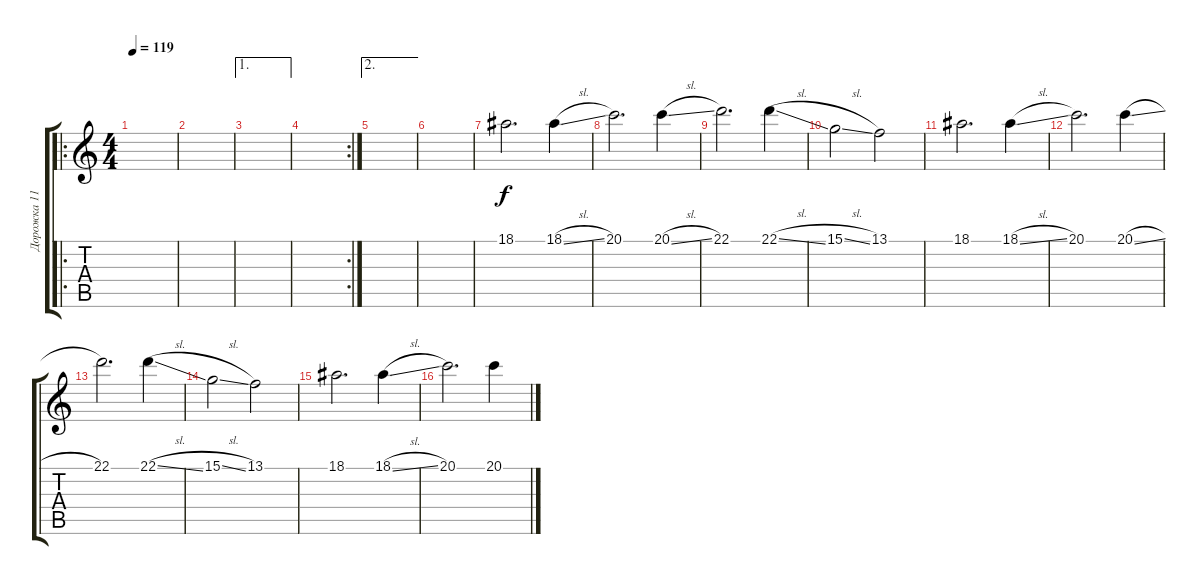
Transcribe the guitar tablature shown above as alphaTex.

\track ("Дорожка 11" "Дорожка 11") {instrument synthstrings1}
\staff {score tabs}
\tuning (E4 B3 G3 D3 A2 E2) {hide}
\ro
\ts (4 4)
\tempo 119
\clef g2
\ks c
|
|
\ae 1
|
\rc 2
|
\ae 2
|
|
18.1.2{d} 18.1{sl}.4 |
20.1.2{d} 20.1{sl}.4 |
22.1.2{d} 22.1{sl}.4 |
15.1{sl}.2 13.1.2 |
18.1.2{d} 18.1{sl}.4 |
20.1.2{d} 20.1{sl}.4 |
22.1.2{d} 22.1{sl}.4 |
15.1{sl}.2 13.1.2 |
18.1.2{d} 18.1{sl}.4 |
20.1.2{d} 20.1{sl}.4
